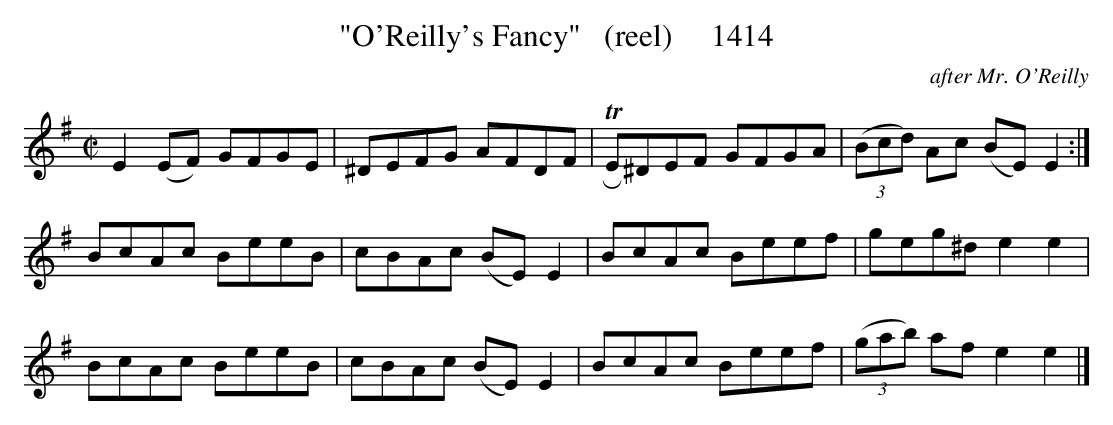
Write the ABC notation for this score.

X:1
T:"O'Reilly's Fancy"   (reel)     1414
C:after Mr. O'Reilly
BRENNAN July 2003 (HTTP://WWW.SOSYOURMOM.COM)
M:C|
L:1/8
K:G
E2(EF) GFGE|^DEFG AFDF| TRE^DEF GFGA| (3(Bcd) Ac (BE) E2:|
BcAc BeeB|cBAc (BE) E2|BcAc Beef|geg^d e2e2|
BcAc BeeB|cBAc (BE) E2|BcAc Beef| (3(gab) af e2e2|]
